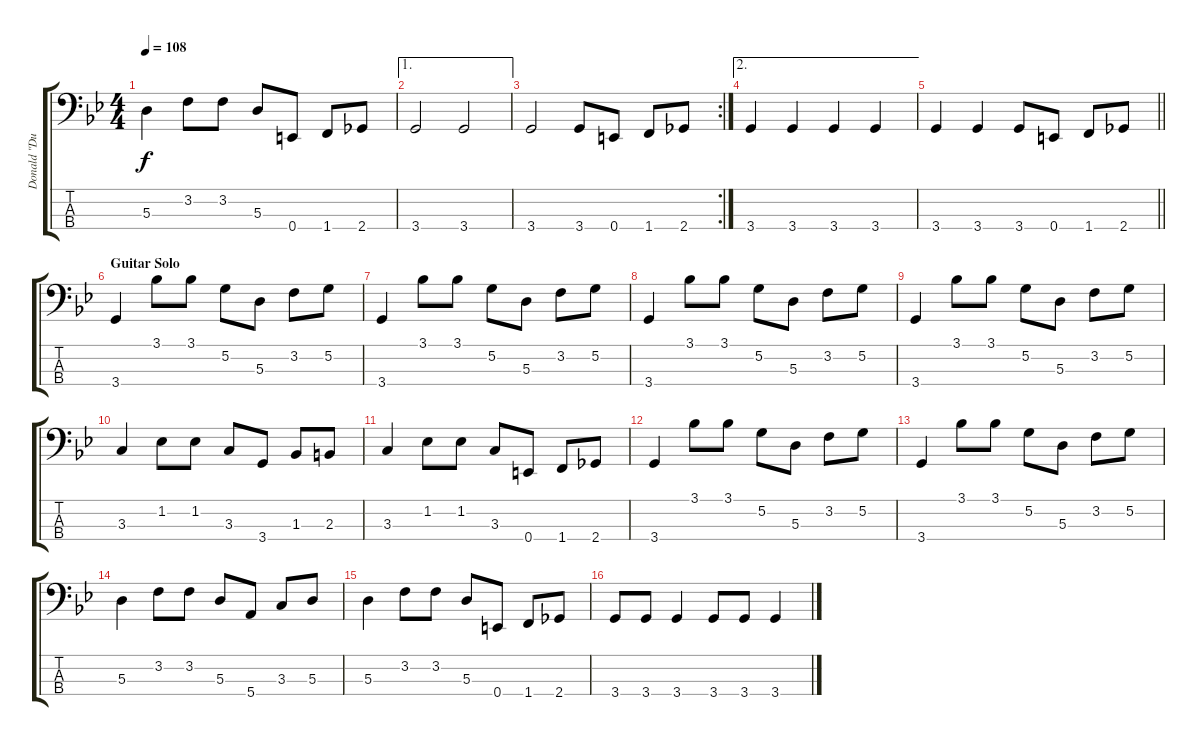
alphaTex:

\track ("Donald \"Duck\" Dunn - Bass" "Donald \"Du") {instrument electricbassfinger}
\staff {score tabs}
\tuning (G2 D2 A1 E1) {hide}
\ts (4 4)
\tempo 108
\clef f4
\ks bb
5.3.4{dy f} 3.2.8 3.2.8 5.3.8 0.4.8 1.4.8 2.4.8 |
\ae 1
3.4.2 3.4.2 |
\rc 2
3.4.2 3.4.8 0.4.8 1.4.8 2.4.8 |
\ae 2
3.4.4 3.4.4 3.4.4 3.4.4 |
\barLineRight lightlight
3.4.4 3.4.4 3.4.8 0.4.8 1.4.8 2.4.8 |
\section ("" "Guitar Solo")
3.4.4 3.1.8 3.1.8 5.2.8 5.3.8 3.2.8 5.2.8 |
3.4.4 3.1.8 3.1.8 5.2.8 5.3.8 3.2.8 5.2.8 |
3.4.4 3.1.8 3.1.8 5.2.8 5.3.8 3.2.8 5.2.8 |
3.4.4 3.1.8 3.1.8 5.2.8 5.3.8 3.2.8 5.2.8 |
3.3.4 1.2.8 1.2.8 3.3.8 3.4.8 1.3.8 2.3.8 |
3.3.4 1.2.8 1.2.8 3.3.8 0.4.8 1.4.8 2.4.8 |
3.4.4 3.1.8 3.1.8 5.2.8 5.3.8 3.2.8 5.2.8 |
3.4.4 3.1.8 3.1.8 5.2.8 5.3.8 3.2.8 5.2.8 |
5.3.4 3.2.8 3.2.8 5.3.8 5.4.8 3.3.8 5.3.8 |
5.3.4 3.2.8 3.2.8 5.3.8 0.4.8 1.4.8 2.4.8 |
3.4.8 3.4.8 3.4.4 3.4.8 3.4.8 3.4.4
